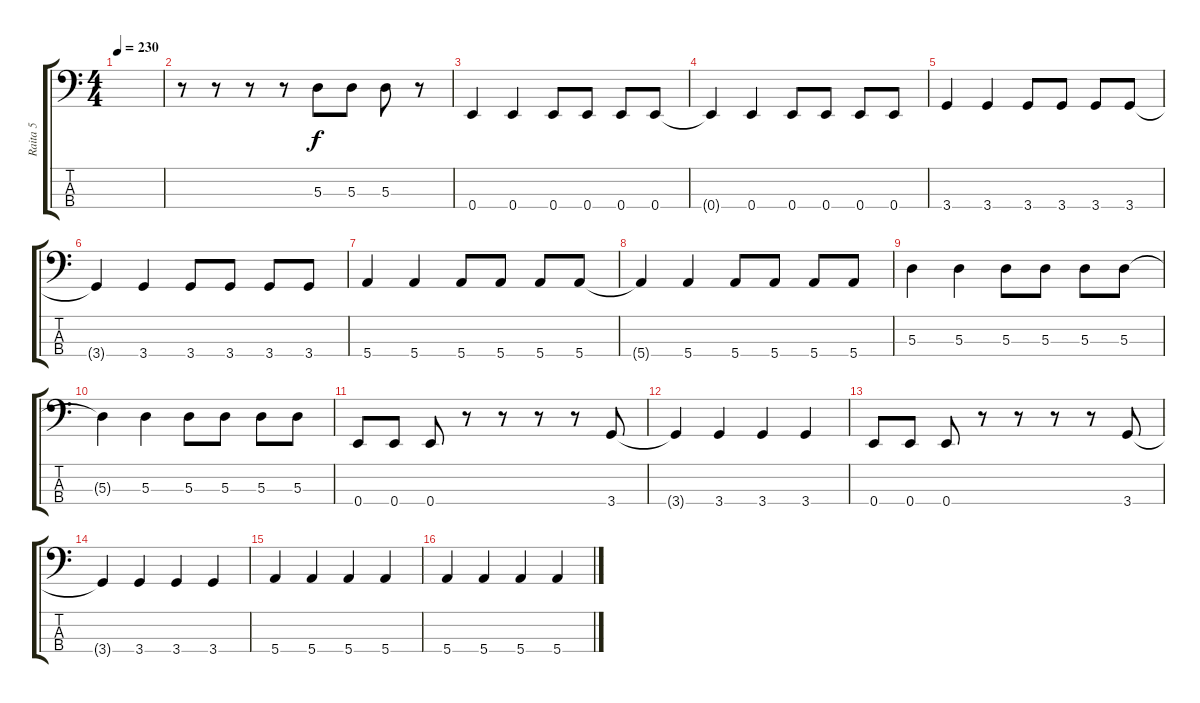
\track ("Raita 5" "Raita 5") {instrument electricbassfinger}
\staff {score tabs}
\tuning (G2 D2 A1 E1) {hide}
\ts (4 4)
\tempo 230
\clef f4
\ks c
|
r.8 r.8 r.8 r.8 5.3.8 5.3.8 5.3.8 r.8 |
0.4.4 0.4.4 0.4.8 0.4.8 0.4.8 0.4.8 |
0.4{t}.4 0.4.4 0.4.8 0.4.8 0.4.8 0.4.8 |
3.4.4 3.4.4 3.4.8 3.4.8 3.4.8 3.4.8 |
3.4{t}.4 3.4.4 3.4.8 3.4.8 3.4.8 3.4.8 |
5.4.4 5.4.4 5.4.8 5.4.8 5.4.8 5.4.8 |
5.4{t}.4 5.4.4 5.4.8 5.4.8 5.4.8 5.4.8 |
5.3.4 5.3.4 5.3.8 5.3.8 5.3.8 5.3.8 |
5.3{t}.4 5.3.4 5.3.8 5.3.8 5.3.8 5.3.8 |
0.4.8 0.4.8 0.4.8 r.8 r.8 r.8 r.8 3.4.8 |
3.4{t}.4 3.4.4 3.4.4 3.4.4 |
0.4.8 0.4.8 0.4.8 r.8 r.8 r.8 r.8 3.4.8 |
3.4{t}.4 3.4.4 3.4.4 3.4.4 |
5.4.4 5.4.4 5.4.4 5.4.4 |
5.4.4 5.4.4 5.4.4 5.4.4
